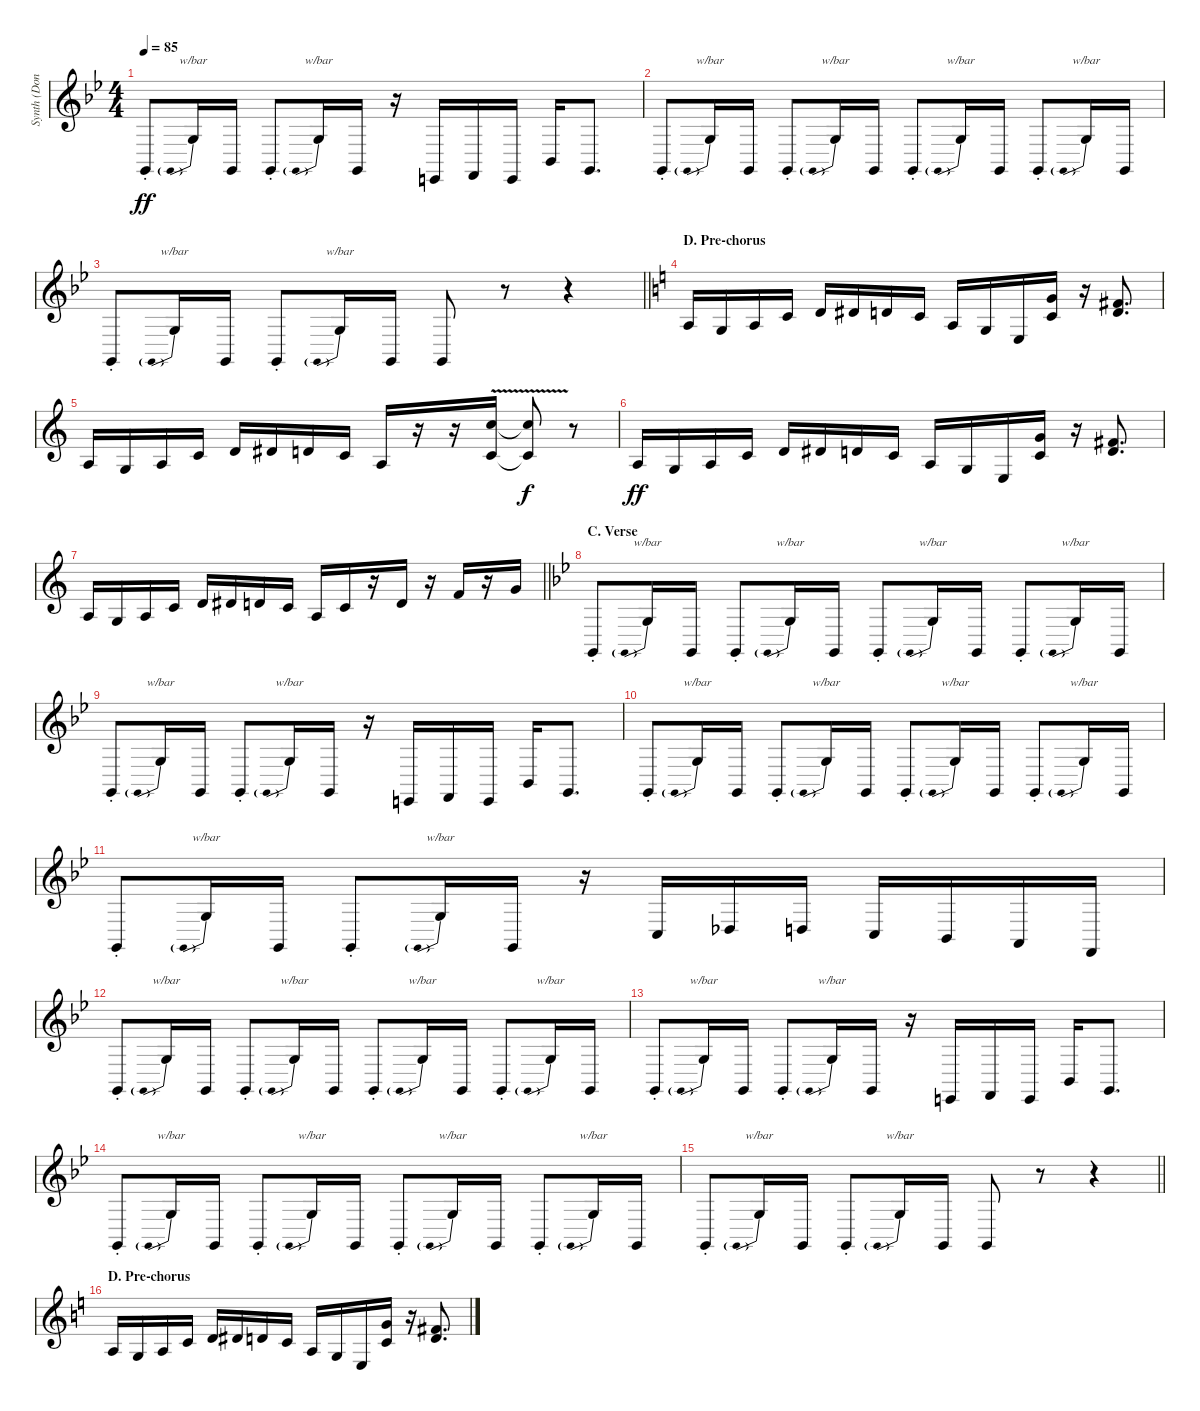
\track ("Synth (Don Airey)" "Synth (Don") {instrument pad3polysynth}
\staff {score}
\tuning (E4 B3 G3 D3 A2 E2) {hide}
\ts (4 4)
\tempo 85
\clef g2
\ks gminor
3.6{st}.8{dy ff} 3.6.16{tbe (predive default 0 24 60 24)} 3.6.16 3.6{st}.8 3.6.16{tbe (predive default 0 24 60 24)} 3.6.16 r.16 0.6.16 1.6.16 0.6.16 1.5.16 3.6.8{d} |
3.6{st}.8 3.6.16{tbe (predive default 0 24 60 24)} 3.6.16 3.6{st}.8 3.6.16{tbe (predive default 0 24 60 24)} 3.6.16 3.6{st}.8 3.6.16{tbe (predive default 0 24 60 24)} 3.6.16 3.6{st}.8 3.6.16{tbe (predive default 0 24 60 24)} 3.6.16 |
\barLineRight lightlight
3.6{st}.8 3.6.16{tbe (predive default 0 24 60 24)} 3.6.16 3.6{st}.8 3.6.16{tbe (predive default 0 24 60 24)} 3.6.16 3.6.8 r.8 r.4 |
\section ("" "D. Pre-chorus")
\ks aminor
7.4.16 5.4.16 7.4.16 5.3.16 7.3.16 8.3.16 7.3.16 5.3.16 7.4.16 5.4.16 7.5.16 (3.1 1.2).16 r.16 (2.1 3.2).8{d} |
7.4.16 5.4.16 7.4.16 5.3.16 7.3.16 8.3.16 7.3.16 5.3.16 7.4.16 r.16 r.16 (8.1{v} 5.3{v}).16 (8.1{t} 5.3{t}).8{dy f} r.8 |
7.4.16{dy ff} 5.4.16 7.4.16 5.3.16 7.3.16 8.3.16 7.3.16 5.3.16 7.4.16 5.4.16 7.5.16 (3.1 1.2).16 r.16 (2.1 3.2).8{d} |
\barLineRight lightlight
7.4.16 5.4.16 7.4.16 5.3.16 7.3.16 8.3.16 7.3.16 5.3.16 7.4.16 10.4.16 r.16 12.4.16 r.16 15.4.16 r.16 17.4.16 |
\section ("" "C. Verse")
\ks gminor
3.6{st}.8 3.6.16{tbe (predive default 0 24 60 24)} 3.6.16 3.6{st}.8 3.6.16{tbe (predive default 0 24 60 24)} 3.6.16 3.6{st}.8 3.6.16{tbe (predive default 0 24 60 24)} 3.6.16 3.6{st}.8 3.6.16{tbe (predive default 0 24 60 24)} 3.6.16 |
3.6{st}.8 3.6.16{tbe (predive default 0 24 60 24)} 3.6.16 3.6{st}.8 3.6.16{tbe (predive default 0 24 60 24)} 3.6.16 r.16 0.6.16 1.6.16 0.6.16 1.5.16 3.6.8{d} |
3.6{st}.8 3.6.16{tbe (predive default 0 24 60 24)} 3.6.16 3.6{st}.8 3.6.16{tbe (predive default 0 24 60 24)} 3.6.16 3.6{st}.8 3.6.16{tbe (predive default 0 24 60 24)} 3.6.16 3.6{st}.8 3.6.16{tbe (predive default 0 24 60 24)} 3.6.16 |
3.6{st}.8 3.6.16{tbe (predive default 0 24 60 24)} 3.6.16 3.6{st}.8 3.6.16{tbe (predive default 0 24 60 24)} 3.6.16 r.16 3.5.16 4.5.16 5.5.16 3.5.16 1.5.16 0.5.16 1.6.16 |
3.6{st}.8 3.6.16{tbe (predive default 0 24 60 24)} 3.6.16 3.6{st}.8 3.6.16{tbe (predive default 0 24 60 24)} 3.6.16 3.6{st}.8 3.6.16{tbe (predive default 0 24 60 24)} 3.6.16 3.6{st}.8 3.6.16{tbe (predive default 0 24 60 24)} 3.6.16 |
3.6{st}.8 3.6.16{tbe (predive default 0 24 60 24)} 3.6.16 3.6{st}.8 3.6.16{tbe (predive default 0 24 60 24)} 3.6.16 r.16 0.6.16 1.6.16 0.6.16 1.5.16 3.6.8{d} |
3.6{st}.8 3.6.16{tbe (predive default 0 24 60 24)} 3.6.16 3.6{st}.8 3.6.16{tbe (predive default 0 24 60 24)} 3.6.16 3.6{st}.8 3.6.16{tbe (predive default 0 24 60 24)} 3.6.16 3.6{st}.8 3.6.16{tbe (predive default 0 24 60 24)} 3.6.16 |
\barLineRight lightlight
3.6{st}.8 3.6.16{tbe (predive default 0 24 60 24)} 3.6.16 3.6{st}.8 3.6.16{tbe (predive default 0 24 60 24)} 3.6.16 3.6.8 r.8 r.4 |
\section ("" "D. Pre-chorus")
\ks aminor
7.4.16 5.4.16 7.4.16 5.3.16 7.3.16 8.3.16 7.3.16 5.3.16 7.4.16 5.4.16 7.5.16 (3.1 1.2).16 r.16 (2.1 3.2).8{d}
